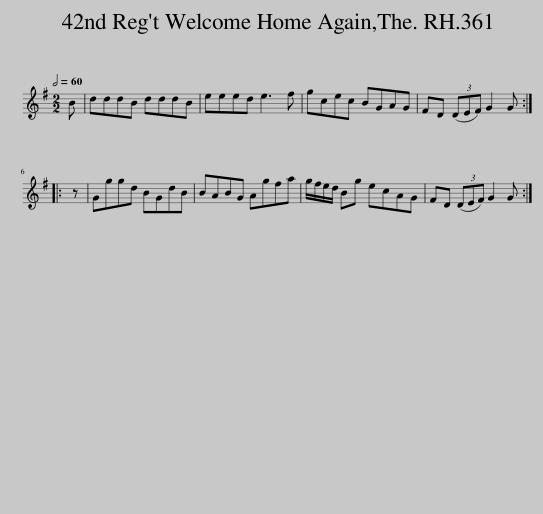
X:1
L:1/8
Q:1/2=60
M:2/2
I:linebreak $
K:G
V:1 treble
V:1
 B | dddB dddB | eeed e3 f | gcec BGAG | FD (3(DEF) G2 G ::$ %5
 z | Gggd BGdB | BABG Agfa | g/f/e/d/ Bg ecAG | FD (3(DEF) G2 G :| %10
